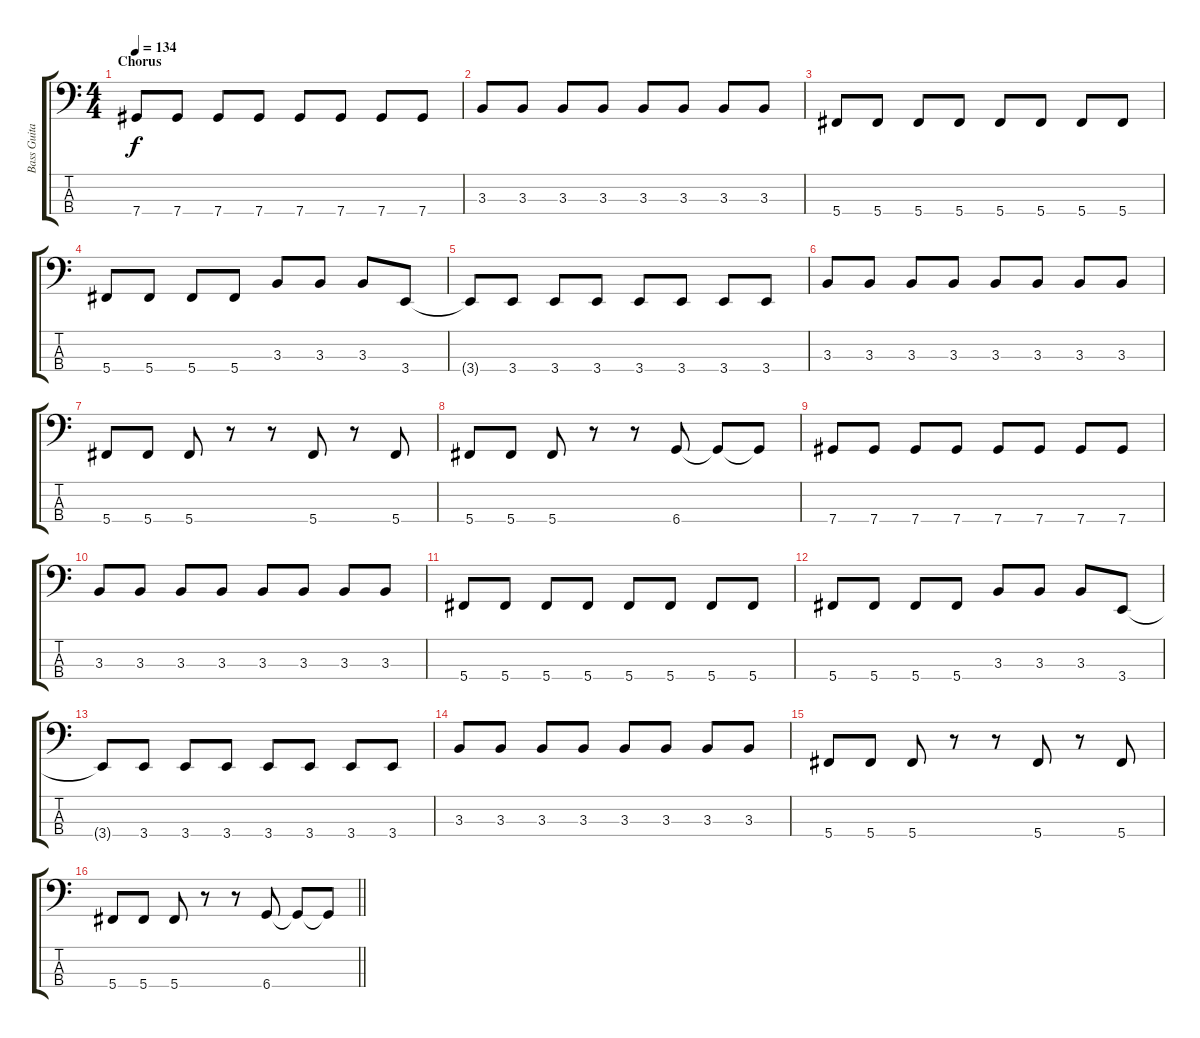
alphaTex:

\track ("Bass Guitar" "Bass Guita") {instrument electricbassfinger}
\staff {score tabs}
\tuning (Gb2 Db2 Ab1 Db1) {hide}
\ts (4 4)
\section ("" "Chorus")
\tempo 134
\clef f4
\ks c
7.4.8{dy f} 7.4.8 7.4.8 7.4.8 7.4.8 7.4.8 7.4.8 7.4.8 |
3.3.8 3.3.8 3.3.8 3.3.8 3.3.8 3.3.8 3.3.8 3.3.8 |
5.4.8 5.4.8 5.4.8 5.4.8 5.4.8 5.4.8 5.4.8 5.4.8 |
5.4.8 5.4.8 5.4.8 5.4.8 3.3.8 3.3.8 3.3.8 3.4.8 |
3.4{t}.8 3.4.8 3.4.8 3.4.8 3.4.8 3.4.8 3.4.8 3.4.8 |
3.3.8 3.3.8 3.3.8 3.3.8 3.3.8 3.3.8 3.3.8 3.3.8 |
5.4.8 5.4.8 5.4.8 r.8 r.8 5.4.8 r.8 5.4.8 |
5.4.8 5.4.8 5.4.8 r.8 r.8 6.4.8 6.4{t}.8 6.4{t}.8 |
7.4.8 7.4.8 7.4.8 7.4.8 7.4.8 7.4.8 7.4.8 7.4.8 |
3.3.8 3.3.8 3.3.8 3.3.8 3.3.8 3.3.8 3.3.8 3.3.8 |
5.4.8 5.4.8 5.4.8 5.4.8 5.4.8 5.4.8 5.4.8 5.4.8 |
5.4.8 5.4.8 5.4.8 5.4.8 3.3.8 3.3.8 3.3.8 3.4.8 |
3.4{t}.8 3.4.8 3.4.8 3.4.8 3.4.8 3.4.8 3.4.8 3.4.8 |
3.3.8 3.3.8 3.3.8 3.3.8 3.3.8 3.3.8 3.3.8 3.3.8 |
5.4.8 5.4.8 5.4.8 r.8 r.8 5.4.8 r.8 5.4.8 |
\barLineRight lightlight
5.4.8 5.4.8 5.4.8 r.8 r.8 6.4.8 6.4{t}.8 6.4{t}.8
